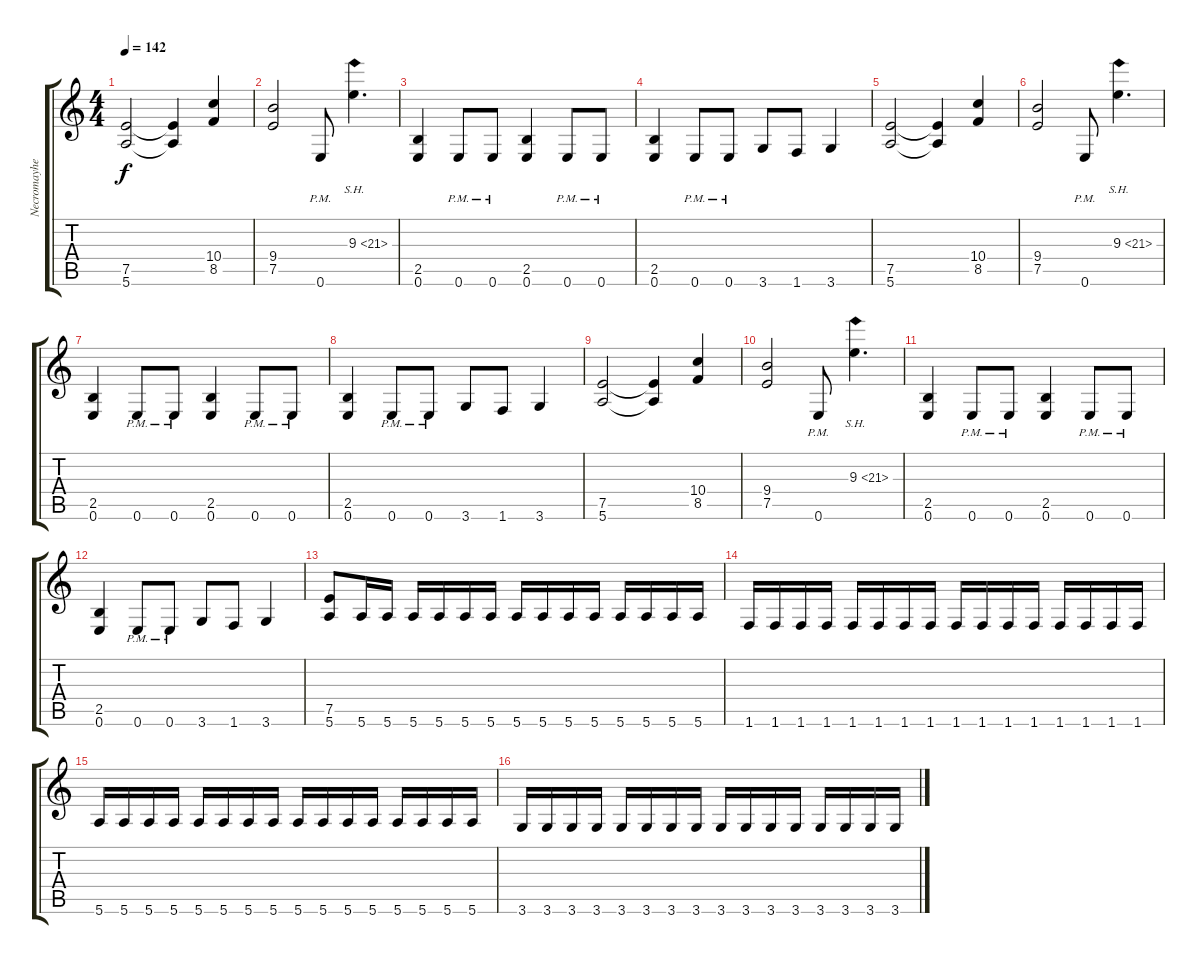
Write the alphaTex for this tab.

\track ("Necromayhem" "Necromayhe") {instrument distortionguitar}
\staff {score tabs}
\tuning (E4 B3 G3 D3 A2 E2) {hide}
\ts (4 4)
\tempo 142
\clef g2
\ks c
(7.5 5.6).2{dy f} (7.5{t} 5.6{t}).4 (10.4 8.5).4 |
(9.4 7.5).2 0.6{pm}.8 9.3{sh 12}.4{d} |
(2.5 0.6).4 0.6{pm}.8 0.6{pm}.8 (2.5 0.6).4 0.6{pm}.8 0.6{pm}.8 |
(2.5 0.6).4 0.6{pm}.8 0.6{pm}.8 3.6.8 1.6.8 3.6.4 |
(7.5 5.6).2 (7.5{t} 5.6{t}).4 (10.4 8.5).4 |
(9.4 7.5).2 0.6{pm}.8 9.3{sh 12}.4{d} |
(2.5 0.6).4 0.6{pm}.8 0.6{pm}.8 (2.5 0.6).4 0.6{pm}.8 0.6{pm}.8 |
(2.5 0.6).4 0.6{pm}.8 0.6{pm}.8 3.6.8 1.6.8 3.6.4 |
(7.5 5.6).2 (7.5{t} 5.6{t}).4 (10.4 8.5).4 |
(9.4 7.5).2 0.6{pm}.8 9.3{sh 12}.4{d} |
(2.5 0.6).4 0.6{pm}.8 0.6{pm}.8 (2.5 0.6).4 0.6{pm}.8 0.6{pm}.8 |
(2.5 0.6).4 0.6{pm}.8 0.6{pm}.8 3.6.8 1.6.8 3.6.4 |
(7.5 5.6).8 5.6.16 5.6.16 5.6.16 5.6.16 5.6.16 5.6.16 5.6.16 5.6.16 5.6.16 5.6.16 5.6.16 5.6.16 5.6.16 5.6.16 |
1.6.16 1.6.16 1.6.16 1.6.16 1.6.16 1.6.16 1.6.16 1.6.16 1.6.16 1.6.16 1.6.16 1.6.16 1.6.16 1.6.16 1.6.16 1.6.16 |
5.6.16 5.6.16 5.6.16 5.6.16 5.6.16 5.6.16 5.6.16 5.6.16 5.6.16 5.6.16 5.6.16 5.6.16 5.6.16 5.6.16 5.6.16 5.6.16 |
3.6.16 3.6.16 3.6.16 3.6.16 3.6.16 3.6.16 3.6.16 3.6.16 3.6.16 3.6.16 3.6.16 3.6.16 3.6.16 3.6.16 3.6.16 3.6.16
